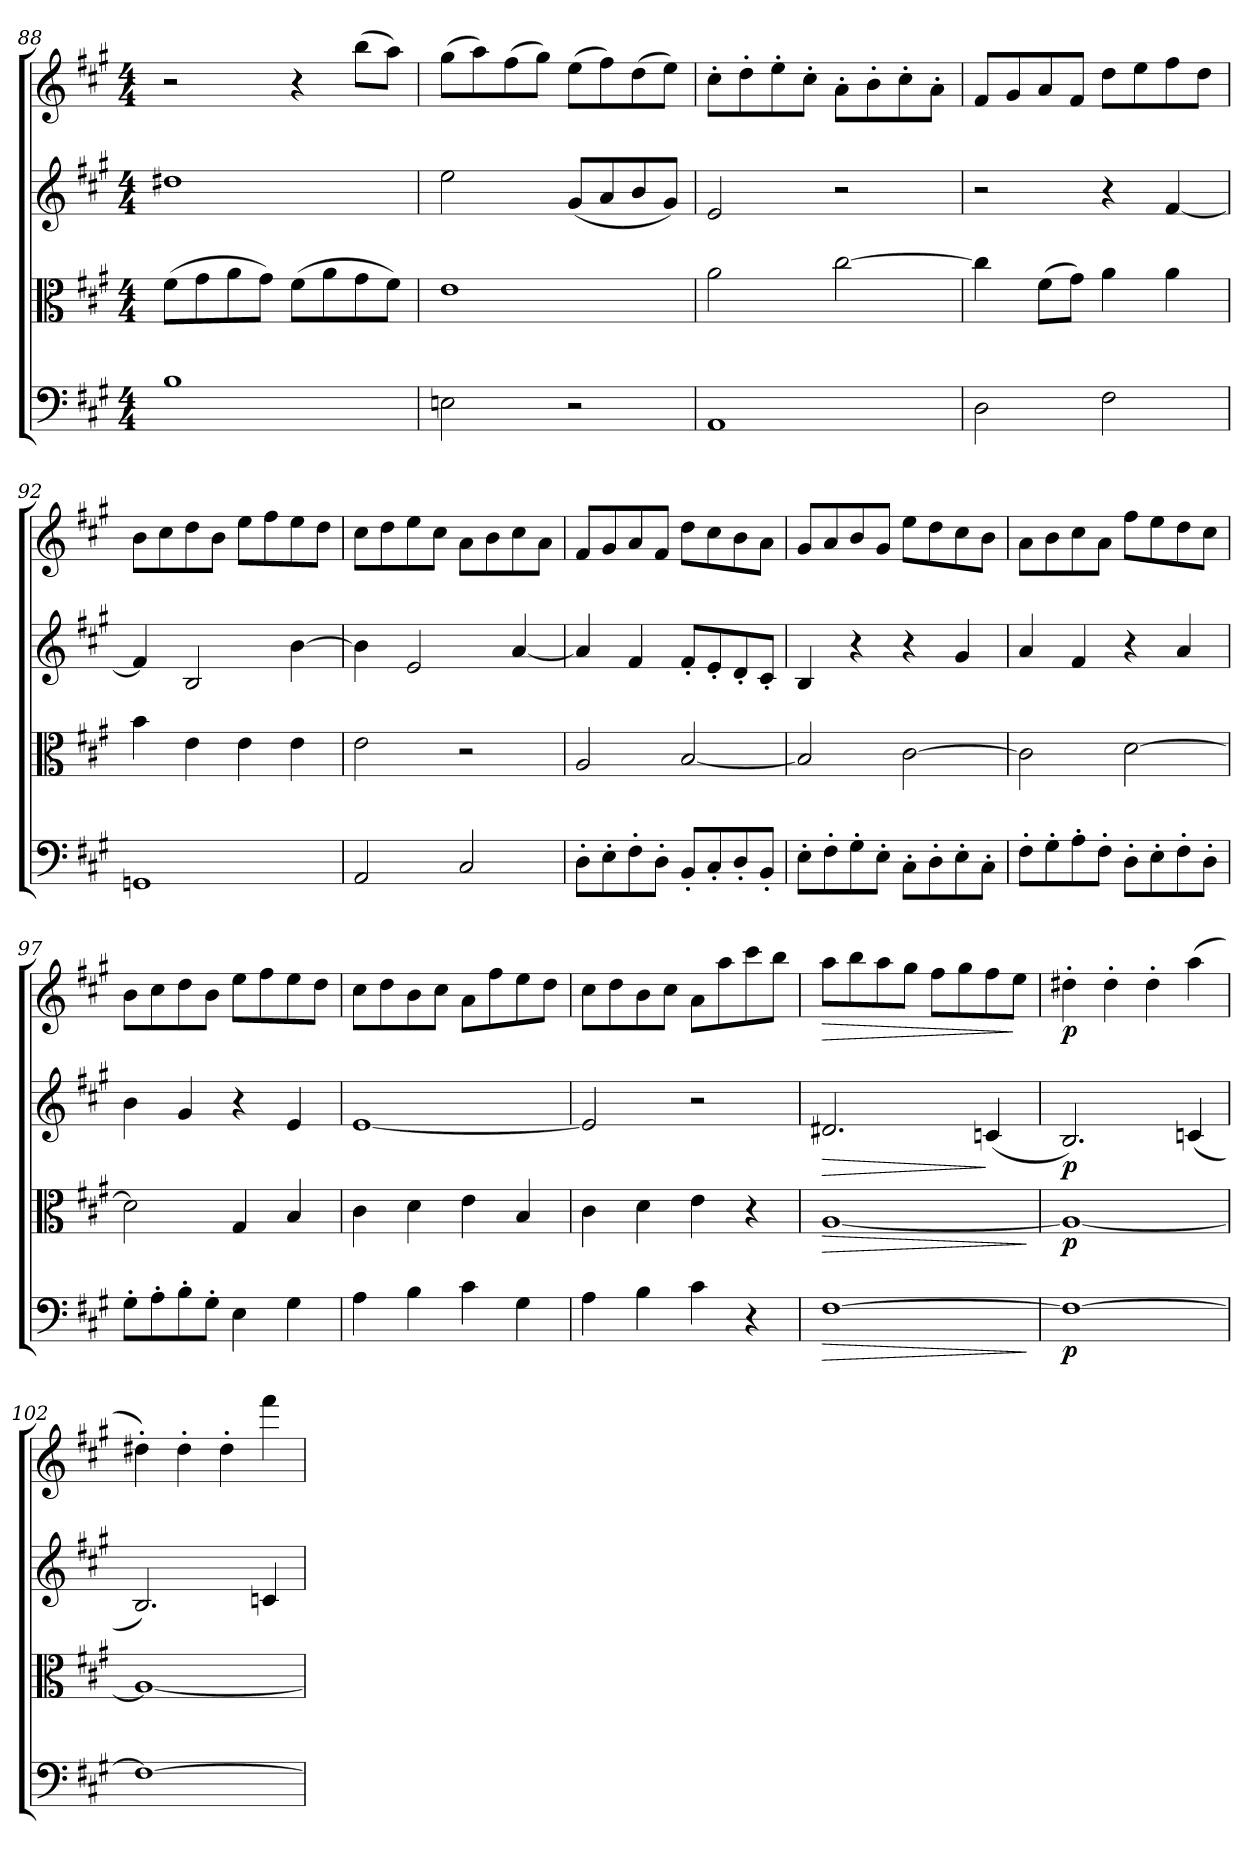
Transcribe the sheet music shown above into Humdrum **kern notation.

**kern	**dynam	**kern	**dynam	**kern	**dynam	**kern	**dynam
*part4	*part4	*part3	*part3	*part2	*part2	*part1	*part1
*staff4	*staff4	*staff3	*staff3	*staff2	*staff2	*staff1	*staff1
*clefF4	*	*clefC3	*	*clefG2	*	*clefG2	*
*k[f#c#g#]	*	*k[f#c#g#]	*	*k[f#c#g#]	*	*k[f#c#g#]	*
*A:	*	*A:	*	*A:	*	*A:	*
*M4/4	*	*M4/4	*	*M4/4	*	*M4/4	*
=88	=88	=88	=88	=88	=88	=88	=88
1B\	.	(8f#\L	.	1dd#X\	.	2r	.
.	.	8g#\	.	.	.	.	.
.	.	8a\	.	.	.	.	.
.	.	8g#\J)	.	.	.	.	.
.	.	(8f#\L	.	.	.	4r	.
.	.	8a\	.	.	.	.	.
.	.	8g#\	.	.	.	(8bb\L	.
.	.	8f#\J)	.	.	.	8aa\J)	.
=89	=89	=89	=89	=89	=89	=89	=89
2En\	.	1e\	.	2ee\	.	(8gg#\L	.
.	.	.	.	.	.	8aa\)	.
.	.	.	.	.	.	(8ff#\	.
.	.	.	.	.	.	8gg#\J)	.
2r	.	.	.	(8g#/L	.	(8ee\L	.
.	.	.	.	8a/	.	8ff#\)	.
.	.	.	.	8b/	.	(8dd\	.
.	.	.	.	8g#/J)	.	8ee\J)	.
=90	=90	=90	=90	=90	=90	=90	=90
1AA/	.	2a\	.	2e/	.	8cc#'\L	.
.	.	.	.	.	.	8dd'\	.
.	.	.	.	.	.	8ee'\	.
.	.	.	.	.	.	8cc#'\J	.
.	.	[2cc#\	.	2r	.	8a'\L	.
.	.	.	.	.	.	8b'\	.
.	.	.	.	.	.	8cc#'\	.
.	.	.	.	.	.	8a'\J	.
=91	=91	=91	=91	=91	=91	=91	=91
2D\	.	4cc#\]	.	2r	.	8f#/L	.
.	.	.	.	.	.	8g#/	.
.	.	(8f#\L	.	.	.	8a/	.
.	.	8g#\J)	.	.	.	8f#/J	.
2F#\	.	4a\	.	4r	.	8dd\L	.
.	.	.	.	.	.	8ee\	.
.	.	4a\	.	[4f#/	.	8ff#\	.
.	.	.	.	.	.	8dd\J	.
=92	=92	=92	=92	=92	=92	=92	=92
1GGn/	.	4b\	.	4f#/]	.	8b\L	.
.	.	.	.	.	.	8cc#\	.
.	.	4e\	.	2B/	.	8dd\	.
.	.	.	.	.	.	8b\J	.
.	.	4e\	.	.	.	8ee\L	.
.	.	.	.	.	.	8ff#\	.
.	.	4e\	.	[4b\	.	8ee\	.
.	.	.	.	.	.	8dd\J	.
=93	=93	=93	=93	=93	=93	=93	=93
2AA/	.	2e\	.	4b\]	.	8cc#\L	.
.	.	.	.	.	.	8dd\	.
.	.	.	.	2e/	.	8ee\	.
.	.	.	.	.	.	8cc#\J	.
2C#/	.	2r	.	.	.	8a\L	.
.	.	.	.	.	.	8b\	.
.	.	.	.	[4a/	.	8cc#\	.
.	.	.	.	.	.	8a\J	.
=94	=94	=94	=94	=94	=94	=94	=94
8D'\L	.	2A/	.	4a/]	.	8f#/L	.
8E'\	.	.	.	.	.	8g#/	.
8F#'\	.	.	.	4f#/	.	8a/	.
8D'\J	.	.	.	.	.	8f#/J	.
8BB'/L	.	[2B/	.	8f#'/L	.	8dd\L	.
8C#'/	.	.	.	8e'/	.	8cc#\	.
8D'/	.	.	.	8d'/	.	8b\	.
8BB'/J	.	.	.	8c#'/J	.	8a\J	.
=95	=95	=95	=95	=95	=95	=95	=95
8E'\L	.	2B/]	.	4B/	.	8g#/L	.
8F#'\	.	.	.	.	.	8a/	.
8G#'\	.	.	.	4r	.	8b/	.
8E'\J	.	.	.	.	.	8g#/J	.
8C#'\L	.	[2c#\	.	4r	.	8ee\L	.
8D'\	.	.	.	.	.	8dd\	.
8E'\	.	.	.	4g#/	.	8cc#\	.
8C#'\J	.	.	.	.	.	8b\J	.
=96	=96	=96	=96	=96	=96	=96	=96
8F#'\L	.	2c#\]	.	4a/	.	8a\L	.
8G#'\	.	.	.	.	.	8b\	.
8A'\	.	.	.	4f#/	.	8cc#\	.
8F#'\J	.	.	.	.	.	8a\J	.
8D'\L	.	[2d\	.	4r	.	8ff#\L	.
8E'\	.	.	.	.	.	8ee\	.
8F#'\	.	.	.	4a/	.	8dd\	.
8D'\J	.	.	.	.	.	8cc#\J	.
=97	=97	=97	=97	=97	=97	=97	=97
8G#'\L	.	2d\]	.	4b\	.	8b\L	.
8A'\	.	.	.	.	.	8cc#\	.
8B'\	.	.	.	4g#/	.	8dd\	.
8G#'\J	.	.	.	.	.	8b\J	.
4E\	.	4G#/	.	4r	.	8ee\L	.
.	.	.	.	.	.	8ff#\	.
4G#\	.	4B/	.	4e/	.	8ee\	.
.	.	.	.	.	.	8dd\J	.
=98	=98	=98	=98	=98	=98	=98	=98
4A\	.	4c#\	.	[1e/	.	8cc#\L	.
.	.	.	.	.	.	8dd\	.
4B\	.	4d\	.	.	.	8b\	.
.	.	.	.	.	.	8cc#\J	.
4c#\	.	4e\	.	.	.	8a\L	.
.	.	.	.	.	.	8ff#\	.
4G#\	.	4B/	.	.	.	8ee\	.
.	.	.	.	.	.	8dd\J	.
=99	=99	=99	=99	=99	=99	=99	=99
4A\	.	4c#\	.	2e/]	.	8cc#\L	.
.	.	.	.	.	.	8dd\	.
4B\	.	4d\	.	.	.	8b\	.
.	.	.	.	.	.	8cc#\J	.
4c#\	.	4e\	.	2r	.	8a\L	.
.	.	.	.	.	.	8aa\	.
4r	.	4r	.	.	.	8ccc#\	.
.	.	.	.	.	.	8bb\J	.
=100	=100	=100	=100	=100	=100	=100	=100
!	!LO:HP:b	!	!LO:HP:b	!	!LO:HP:b	!	!LO:HP:b
[1F#\	>	[1A/	>	2.d#X/	>	8aa\L	>
.	.	.	.	.	.	8bb\	.
.	.	.	.	.	.	8aa\	.
.	.	.	.	.	.	8gg#\J	.
.	.	.	.	.	.	8ff#\L	.
.	.	.	.	.	.	8gg#\	.
.	.	.	.	(4cn/	]	8ff#\	.
.	.	.	.	.	.	8ee\J	]
.	]	.	]	.	.	.	.
=101	=101	=101	=101	=101	=101	=101	=101
1F#\_	p	1A/_	p	2.B/)	p	4dd#X'\	p
.	.	.	.	.	.	4dd#'\	.
.	.	.	.	.	.	4dd#'\	.
.	.	.	.	(4cn/	.	(4aa\	.
=102	=102	=102	=102	=102	=102	=102	=102
1F#\_	.	1A/_	.	2.B/)	.	4dd#X'\)	.
.	.	.	.	.	.	4dd#'\	.
.	.	.	.	.	.	4dd#'\	.
.	.	.	.	4cn/	.	4fff#\	.
=	=	=	=	=	=	=	=
*-	*-	*-	*-	*-	*-	*-	*-
